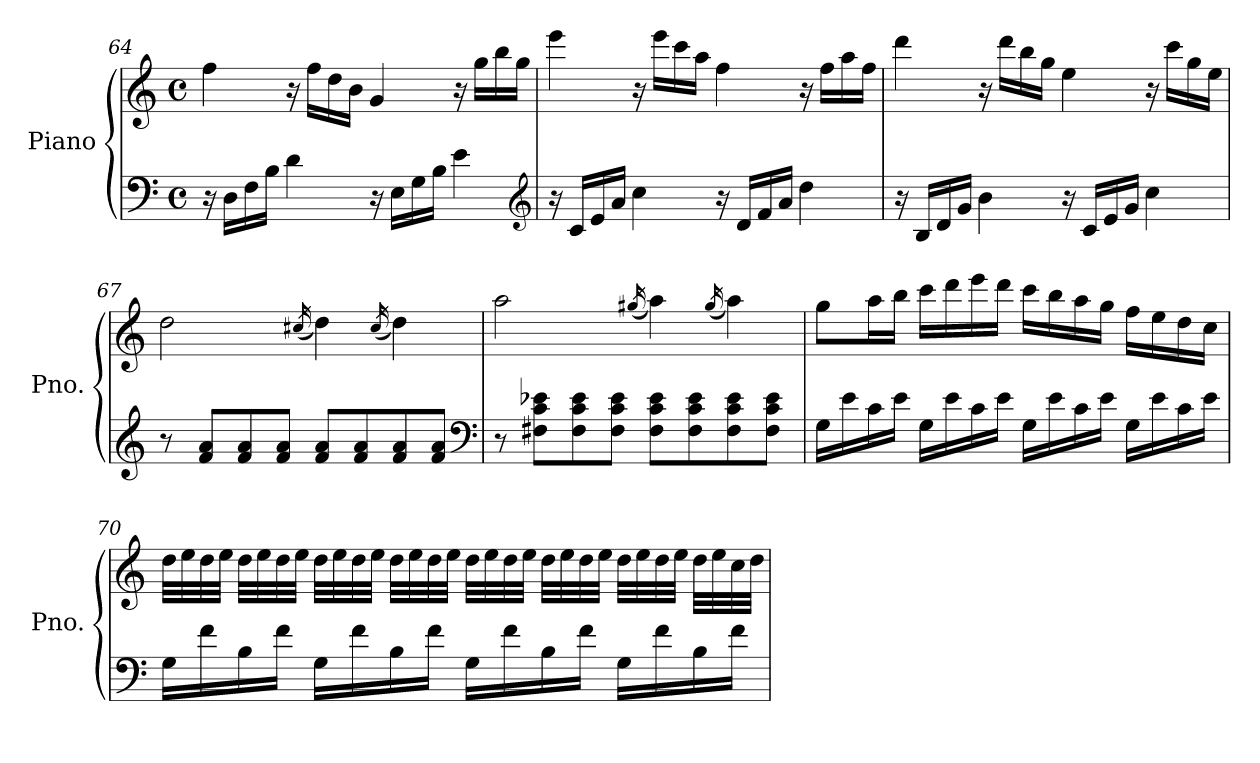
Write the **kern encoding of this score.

**kern	**kern
*part1	*part1
*staff2	*staff1
*I"Piano	*
*I'Pno.	*
!!LO:LB:g=z
*clefF4	*clefG2
*k[]	*k[]
*C:	*C:
*M4/4	*M4/4
*met(c)	*met(c)
=64	=64
16r	4ff\
16D\LL	.
16F\	.
16B\JJ	.
4d\	16r
.	16ff\LL
.	16dd\
.	16b\JJ
16r	4g/
16E\LL	.
16G\	.
16B\JJ	.
4e\	16r
.	16gg\LL
.	16bb\
.	16gg\JJ
*clefG2	*
=65	=65
16r	4eee\
16c/LL	.
16e/	.
16a/JJ	.
4cc\	16r
.	16eee\LL
.	16ccc\
.	16aa\JJ
16r	4ff\
16d/LL	.
16f/	.
16a/JJ	.
4dd\	16r
.	16ff\LL
.	16aa\
.	16ff\JJ
!!LO:LB:g=z
=66	=66
16r	4ddd\
16B/LL	.
16d/	.
16g/JJ	.
4b\	16r
.	16ddd\LL
.	16bb\
.	16gg\JJ
16r	4ee\
16c/LL	.
16e/	.
16g/JJ	.
4cc\	16r
.	16ccc\LL
.	16gg\
.	16ee\JJ
=67	=67
8r	2dd\
8f/ 8a/L	.
8f/ 8a/	.
8f/ 8a/J	.
.	(16qcc#X/
8f/ 8a/L	4dd\)
8f/ 8a/	.
.	(16qcc#/
8f/ 8a/	4dd\)
8f/ 8a/J	.
*clefF4	*
=68	=68
8r	2aa\
8F#X\ 8c\ 8e-X\L	.
8F#\ 8c\ 8e-\	.
8F#\ 8c\ 8e-\J	.
.	(16qgg#X/
8F#\ 8c\ 8e-\L	4aa\)
8F#\ 8c\ 8e-\	.
.	(16qgg#/
8F#\ 8c\ 8e-\	4aa\)
8F#\ 8c\ 8e-\J	.
!!LO:PB:g=z
=69	=69
16G\LL	8gg\L
16e\	.
16c\	16aa\L
16e\JJ	16bb\JJ
16G\LL	16ccc\LL
16e\	16ddd\
16c\	16eee\
16e\JJ	16ddd\JJ
16G\LL	16ccc\LL
16e\	16bb\
16c\	16aa\
16e\JJ	16gg\JJ
16G\LL	16ff\LL
16e\	16ee\
16c\	16dd\
16e\JJ	16cc\JJ
!!LO:LB:g=z
=70	=70
16G\LL	32dd\LLL
.	32ee\
16f\	32dd\
.	32ee\JJJ
16B\	32dd\LLL
.	32ee\
16f\JJ	32dd\
.	32ee\JJJ
16G\LL	32dd\LLL
.	32ee\
16f\	32dd\
.	32ee\JJJ
16B\	32dd\LLL
.	32ee\
16f\JJ	32dd\
.	32ee\JJJ
16G\LL	32dd\LLL
.	32ee\
16f\	32dd\
.	32ee\JJJ
16B\	32dd\LLL
.	32ee\
16f\JJ	32dd\
.	32ee\JJJ
16G\LL	32dd\LLL
.	32ee\
16f\	32dd\
.	32ee\JJJ
16B\	32dd\LLL
.	32ee\
16f\JJ	32cc\
.	32dd\JJJ
=	=
*-	*-
